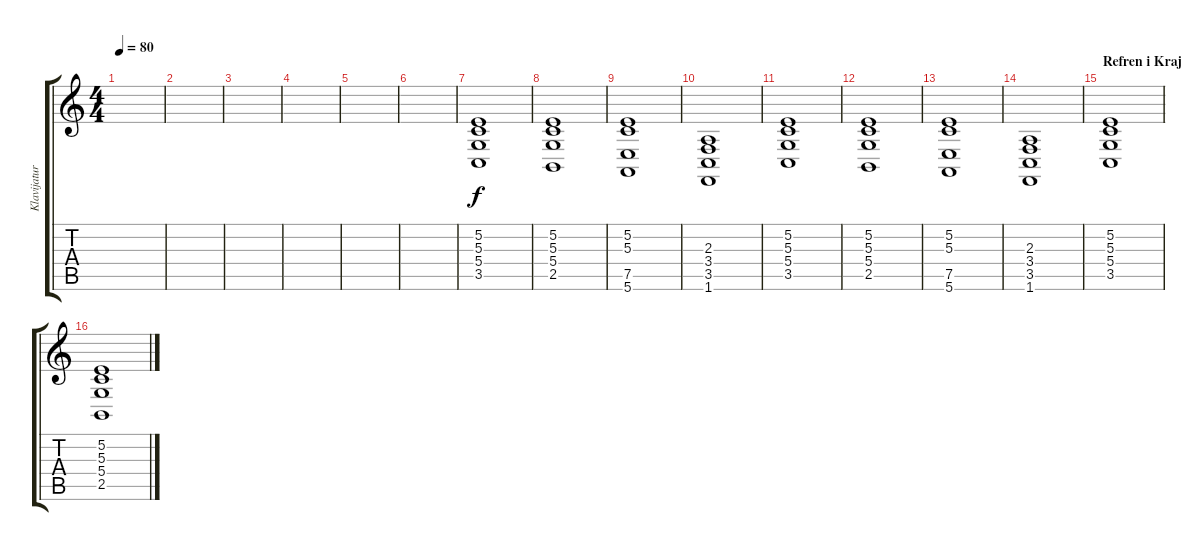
\track ("Klavijature" "Klavijatur") {instrument synthstrings2}
\staff {score tabs}
\tuning (E4 B3 G3 D3 A2 E2) {hide}
\ts (4 4)
\tempo 80
\clef g2
\ks c
|
|
|
|
|
|
(5.2 5.3 5.4 3.5).1 |
(5.2 5.3 5.4 2.5).1 |
(5.2 5.3 7.5 5.6).1 |
(2.3 3.4 3.5 1.6).1 |
(5.2 5.3 5.4 3.5).1 |
(5.2 5.3 5.4 2.5).1 |
(5.2 5.3 7.5 5.6).1 |
(2.3 3.4 3.5 1.6).1 |
\section ("" "Refren i Kraj")
(5.2 5.3 5.4 3.5).1 |
(5.2 5.3 5.4 2.5).1
